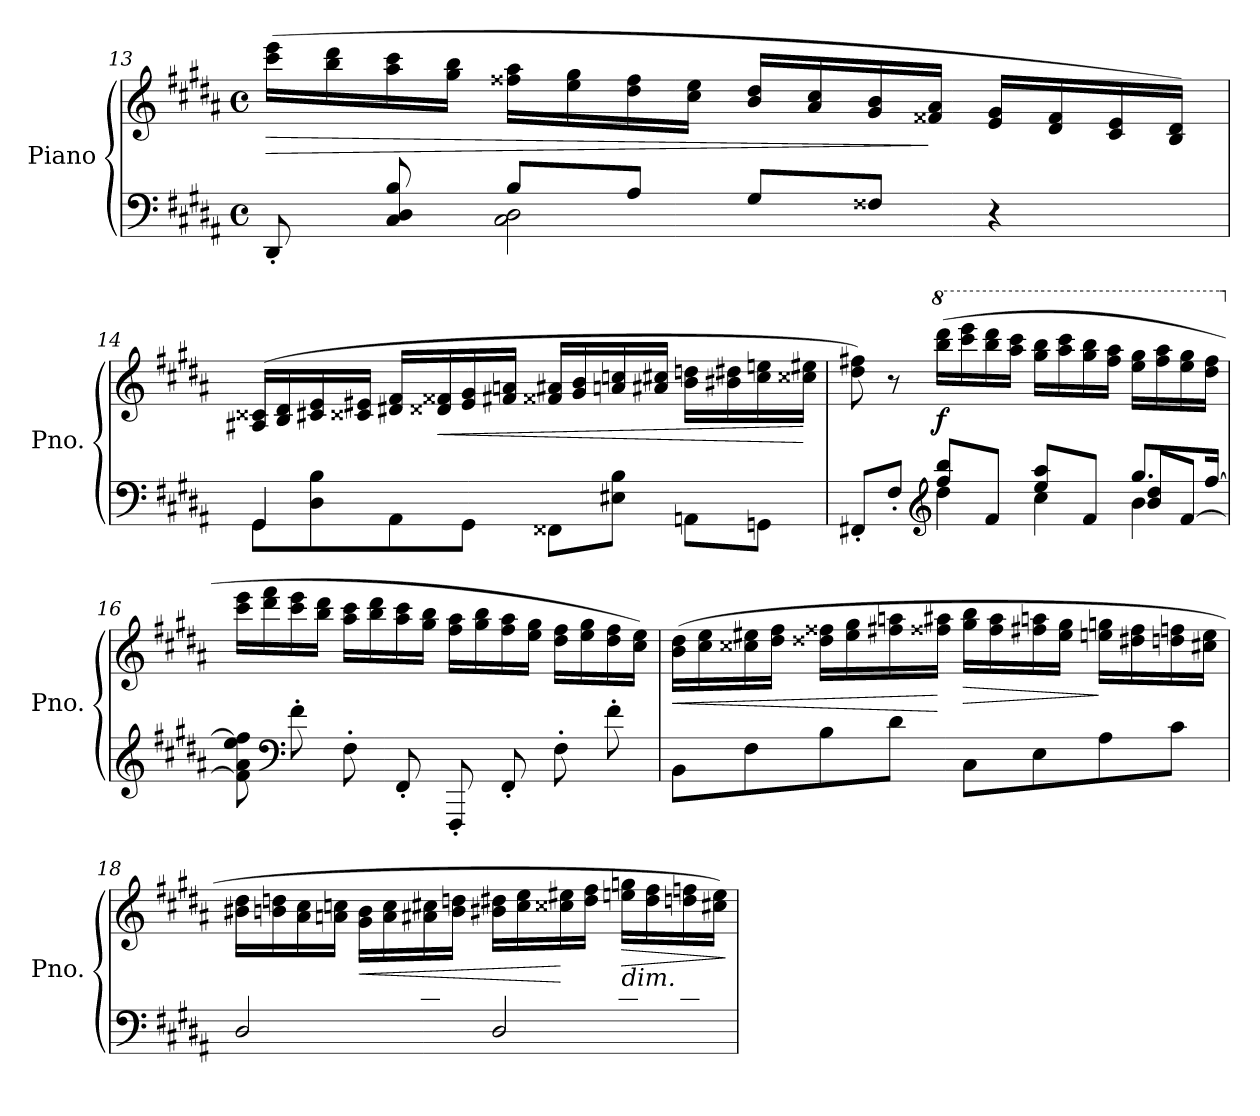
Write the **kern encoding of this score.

**kern	**kern	**dynam
*part1	*part1	*part1
*staff2	*staff1	*staff1/2
*I"Piano	*	*
*I'Pno.	*	*
!!LO:LB:g=z
*clefF4	*clefG2	*
*k[f#c#g#d#a#]	*k[f#c#g#d#a#]	*
*M4/4	*M4/4	*
*met(c)	*met(c)	*
=13	=13	=13
*^	*	*
!	!	!	!LO:HP:b
8DD#'/	4ryy	(>16ccc#\ 16eee\LL	>
.	.	16bb\ 16ddd#\	.
8C#/ 8D#/ 8B/	.	16aa#\ 16ccc#\	.
.	.	16gg#\ 16bb\JJ	.
8B/L	2C#\ 2D#\	16ff##X\ 16aa#\LL	.
.	.	16ee\ 16gg#\	.
8A#/J	.	16dd#\ 16ff##\	.
.	.	16cc#\ 16ee\JJ	.
8G#/L	.	16b/ 16dd#/LL	.
.	.	16a#/ 16cc#/	.
8F##X/J	.	16g#/ 16b/	.
.	.	16f##X/ 16a#/JJ	]
4r	4ryy	16e/ 16g#/LL	.
.	.	16d#/ 16f##/	.
.	.	16c#/ 16e/	.
.	.	16B/ 16d#/JJ)	.
=14	=14	=14	=14
4GG#/	8GG#\L	(>16A#X/ 16c##X/LL	.
.	.	16B/ 16d#/	.
.	8D#\ 8B\	16c#X/ 16e/	.
.	.	16c##X/ 16e#X/JJ	.
4ryy	8AA#\	16d#X/ 16f#/LL	.
!	!	!	!LO:HP:b
.	.	16d##X/ 16f##X/	<
.	8GG#\J	16e#/ 16g#/	.
.	.	16f#X/ 16an/JJ	.
2ryy	8FF##X\L	16f##X/ 16a#X/LL	.
.	.	16g#/ 16b/	.
.	8E#X\ 8B\J	16an/ 16ccn/	.
.	.	16a#X/ 16cc#X/JJ	.
.	8AAn\L	16b\ 16ddn\LL	.
.	.	16b#X\ 16dd#X\	.
.	8GGn\J	16cc#\ 16een\	.
.	.	16cc##X\ 16ee#X\JJ	[
!!LO:LB:g=z
=15	=15	=15	=15
*	*^	*	*
8FF#X'/L	4ryy	2.ryy	8dd#\ 8ff#X\)	.
8F#'/J	.	.	8r	.
*clefG2	*	*	*	*
*	*	*	*8va	*
!	!	!	!	!LO:DY:b
8ff#/ 8bb/L	4dd#\	.	(>16bbb\ 16dddd#\LL	f
.	.	.	16cccc#\ 16eeee\	.
8f#/J	.	.	16bbb\ 16dddd#\	.
.	.	.	16aaa#\ 16cccc#\JJ	.
8ee/ 8aa#/L	4cc#\	.	16ggg#\ 16bbb\LL	.
.	.	.	16aaa#\ 16cccc#\	.
8f#/J	.	.	16ggg#\ 16bbb\	.
.	.	.	16fff#\ 16aaa#\JJ	.
8.gg#/L	4b\	8b/ 8dd#/L	16eee\ 16ggg#\LL	.
.	.	.	16fff#\ 16aaa#\	.
.	.	[8f#/J	16eee\ 16ggg#\	.
[16ff#/Jk	.	.	16ddd#\ 16fff#\JJ	.
*v	*v	*v	*	*
=16	=16	=16
*	*X8va	*
8f#\] 8a#\ 8ee\ 8ff#\]	16ccc#\ 16eee\LL	.
.	16ddd#\ 16fff#\	.
*clefF4	*	*
8f#'\	16ccc#\ 16eee\	.
.	16bb\ 16ddd#\JJ	.
8F#'\	16aa#\ 16ccc#\LL	.
.	16bb\ 16ddd#\	.
8FF#'/	16aa#\ 16ccc#\	.
.	16gg#\ 16bb\JJ	.
8FFF#'/	16ff#\ 16aa#\LL	.
.	16gg#\ 16bb\	.
8FF#'/	16ff#\ 16aa#\	.
.	16ee\ 16gg#\JJ	.
8F#'\	16dd#\ 16ff#\LL	.
.	16ee\ 16gg#\	.
8f#'\	16dd#\ 16ff#\	.
.	16cc#\ 16ee\JJ)	.
!!LO:LB:g=z
=17	=17	=17
!	!	!LO:HP:b
8BB\L	(>16b\ 16dd#\LL	<
.	16cc#\ 16ee\	.
8F#\	16cc##X\ 16ee#X\	.
.	16dd#\ 16ff#\JJ	.
8B\	16dd##X\ 16ff##X\LL	.
.	16ee#\ 16gg#\	.
8d#\J	16ff#X\ 16aan\	.
.	16ff##X\ 16aa#X\JJ	[
!	!	!LO:HP:b
8C#\L	16gg#\ 16bb\LL	>
.	16ff##\ 16aa#\	.
8E\	16ff#X\ 16aan\	.
.	16ee#\ 16gg#\JJ	.
8A#\	16een\ 16ggn\LL	]
.	16dd#X\ 16ff#\	.
8c#\J	16ddn\ 16ffn\	.
.	16cc#X\ 16ee\JJ	.
=18	=18	=18
!LO:N:head=open	!	!
*^	*	*
2D#/	8D#\Lyy	16b#X\ 16dd#\LL	.
.	.	16bn\ 16ddn\	.
.	8G#\	16a#\ 16cc#\	.
.	.	16an\ 16ccn\JJ	.
!	!	!	!LO:HP:b
.	8B\	16g#\ 16b\LL	<
.	.	16a\ 16cc\	.
.	8d#\J	16a#X\ 16cc#X\	.
.	.	16b\ 16ddn\JJ	.
2D#/	8D#\Lyy	16b#X\ 16dd#X\LL	.
.	.	16cc#\ 16ee\	.
.	8F##X\	16cc##X\ 16ee#X\	[
.	.	16dd#\ 16ff#\JJ	.
!	!	!LO:TX:b:i:t=dim.	!
!	!	!	!LO:HP:b
.	8c#\	16een\ 16ggn\LL	>
.	.	16dd#\ 16ff#\	.
.	8d#\J	16ddn\ 16ffn\	.
.	.	16cc#X\ 16ee\JJ)	.
*v	*v	*	*
.	.	]
=	=	=
*-	*-	*-
